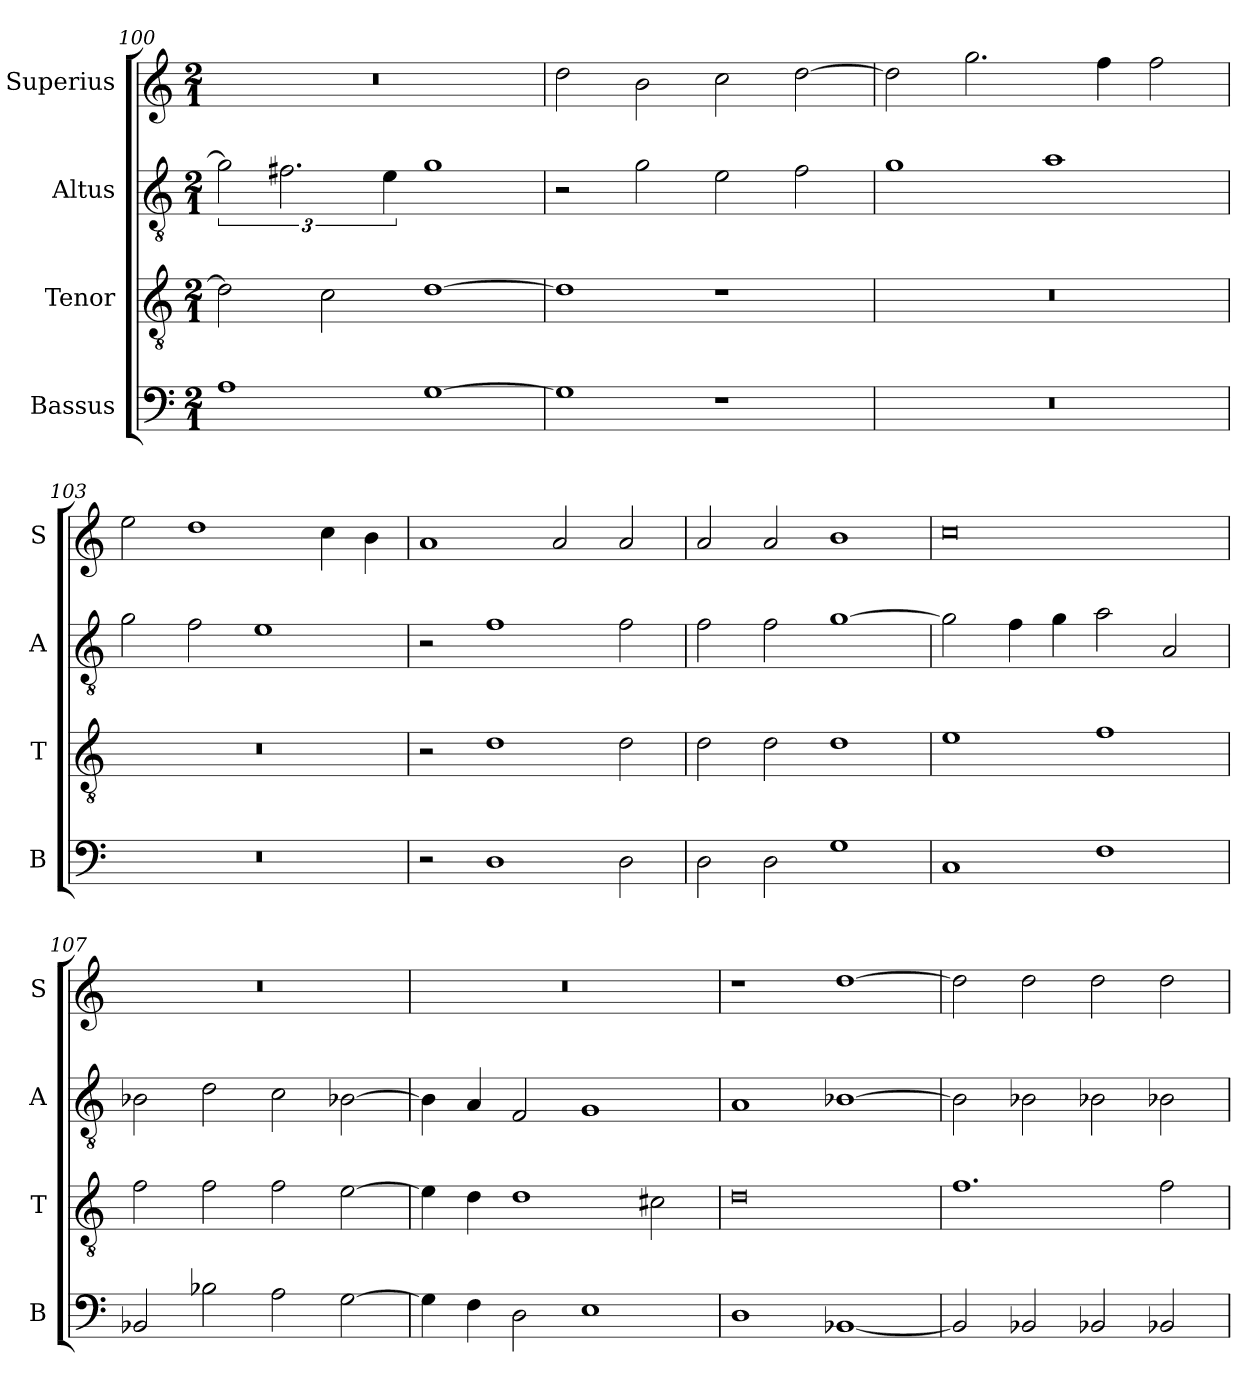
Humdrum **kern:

**kern	**kern	**kern	**kern
*part4	*part3	*part2	*part1
*staff4	*staff3	*staff2	*staff1
*I"Bassus	*I"Tenor	*I"Altus	*I"Superius
*I'B	*I'T	*I'A	*I'S
*clefF4	*clefGv2	*clefGv2	*clefG2
*k[]	*k[]	*k[]	*k[]
*M2/1	*M2/1	*M2/1	*M2/1
=100	=100	=100	=100
1A	2d\]	3g\]	0r
.	.	3.f#X\	.
.	2c\	.	.
.	.	6e\	.
[1G	[1d	1g	.
=101	=101	=101	=101
1G]	1d]	2r	2dd\
.	.	2g\	2b\
1r	1r	2e\	2cc\
.	.	2f\	[2dd\
=102	=102	=102	=102
0r	0r	1g	2dd\]
.	.	.	2.gg\
.	.	1a	.
.	.	.	4ff\
.	.	.	2ff\
=103	=103	=103	=103
0r	0r	2g\	2ee\
.	.	2f\	1dd
.	.	1e	.
.	.	.	4cc\
.	.	.	4b\
=104	=104	=104	=104
2r	2r	2r	1a
1D	1d	1f	.
.	.	.	2a/
2D\	2d\	2f\	2a/
=105	=105	=105	=105
2D\	2d\	2f\	2a/
2D\	2d\	2f\	2a/
1G	1d	[1g	1b
=106	=106	=106	=106
1C	1e	2g\]	0cc
.	.	4f\	.
.	.	4g\	.
1F	1f	2a\	.
.	.	2A/	.
=107	=107	=107	=107
2BB-X/	2f\	2B-X\	0r
2B-X\	2f\	2d\	.
2A\	2f\	2c\	.
[2G\	[2e\	[2B-X\	.
=108	=108	=108	=108
4G\]	4e\]	4B-\]	0r
4F\	4d\	4A/	.
2D\	1d	2F/	.
1E	.	1G	.
.	2c#X\	.	.
=109	=109	=109	=109
1D	0d	1A	1r
[1BB-X	.	[1B-X	[1dd
=110	=110	=110	=110
2BB-/]	1.f	2B-\]	2dd\]
2BB-X/	.	2B-X\	2dd\
2BB-X/	.	2B-X\	2dd\
2BB-X/	2f\	2B-X\	2dd\
=	=	=	=
*-	*-	*-	*-
